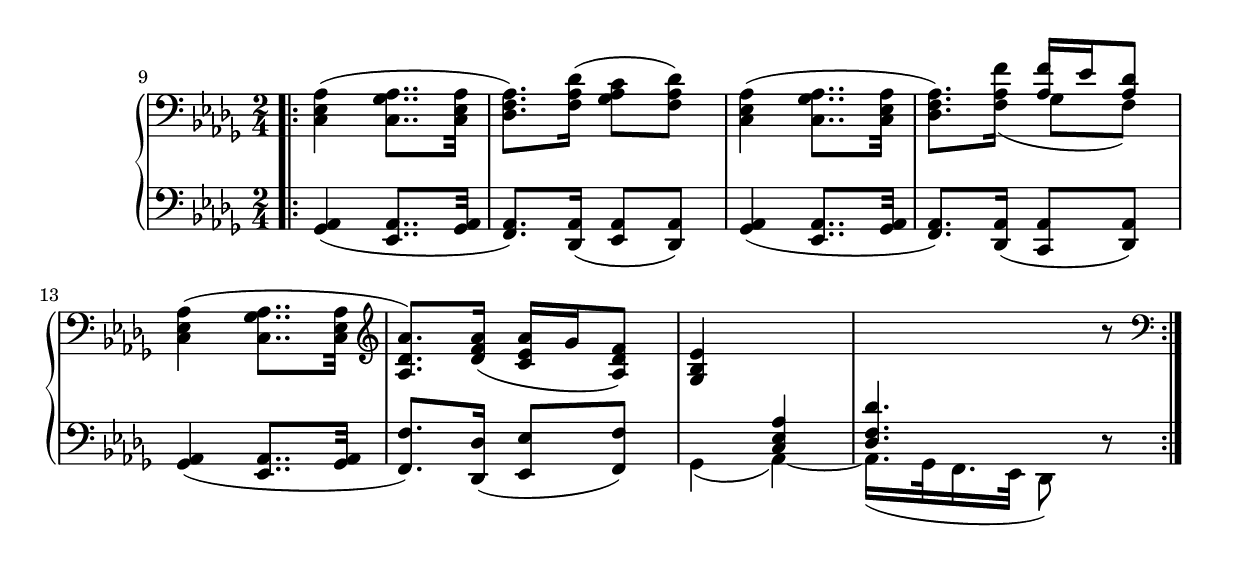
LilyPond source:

%% DO NOT EDIT this file manually; it is automatically
%% generated from LSR http://lsr.dsi.unimi.it
%% Make any changes in LSR itself, or in Documentation/snippets/new/ ,
%% and then run scripts/auxiliar/makelsr.py
%%
%% This file is in the public domain.
\version "2.17.25"

\header {
  lsrtags = "headword"

  texidoc = "
Repeats headword

"
  doctitle = "Repeats headword"
} % begin verbatim

% Beethoven, Op. 57
% Piano sonata 23 - Dem Grafen Franz von Brunswick Gewidmet
% Movt II, Andante con moto
% Measures 9 - 16

\include "english.ly"

\new PianoStaff <<

   \new Staff = RH {
      \clef bass
      \key df \major
      \time 2/4
      \set Score.currentBarNumber = #9
      \bar ".|:"
      <af ef c>4 (
      <af gf c>8..
      <af ef c>32
      |
      <af f df>8. )
      <df' af f>16 (
      <c' af gf>8
      <df' af f>8 )
      |
      <af ef c>4 (
      <af gf c>8..
      <af ef c>32
      |
      <af f df>8. )
      \slurDown
      <f' af f>16 (
      <<
         {
            \voiceTwo
            gf8
            f8 )
         }
         \new Voice {
            \voiceOne
            <f' af>16
            ef'16
            <df' af>8
         }
      >>
      \oneVoice
      |
      <af ef c>4 (
      <af gf c>8..
      <af ef c>32
      \clef treble
      |
      <af' df' af>8. )
      <af' f' df'>16 (
      <af' ef' c'>16
      gf'16
      <f' df' af>8 )
      |
      \slurUp
      <ef' bf gf>4
      \change Staff = LH
      \voiceOne
      <af ef c>4
      |
      <df' f df>4.
      \change Staff = RH
      \oneVoice
      r8
      \clef bass
      \bar ":|."
   }

   \new Staff = LH {
      \clef bass
      \key df \major
      \time 2/4
      <af, gf,>4 (
      <af, ef,>8..
      <af, gf,>32
      |
      <af, f,>8. )
      <af, df,>16 (
      <af, ef,>8
      <af, df,>8 )
      |
      <af, gf,>4 (
      <af, ef,>8..
      <af, gf,>32
      |
      <af, f,>8. )
      <af, df,>16 (
      <af, c,>8
      <af, df,> )
      |
      <af, gf,>4 (
      <af, ef,>8..
      <af, gf,>32
      |
      <f f,>8. )
      <df df,>16 (
      <ef ef,>8
      <f f,>8 )
      |
      \voiceTwo
      gf,4  (
      af,4 ~ )
      |
      af,16. [ (
      gf,32
      f,16.
      ef,32 ]
      df,8 )
      \oneVoice
      r8
   }

>>
